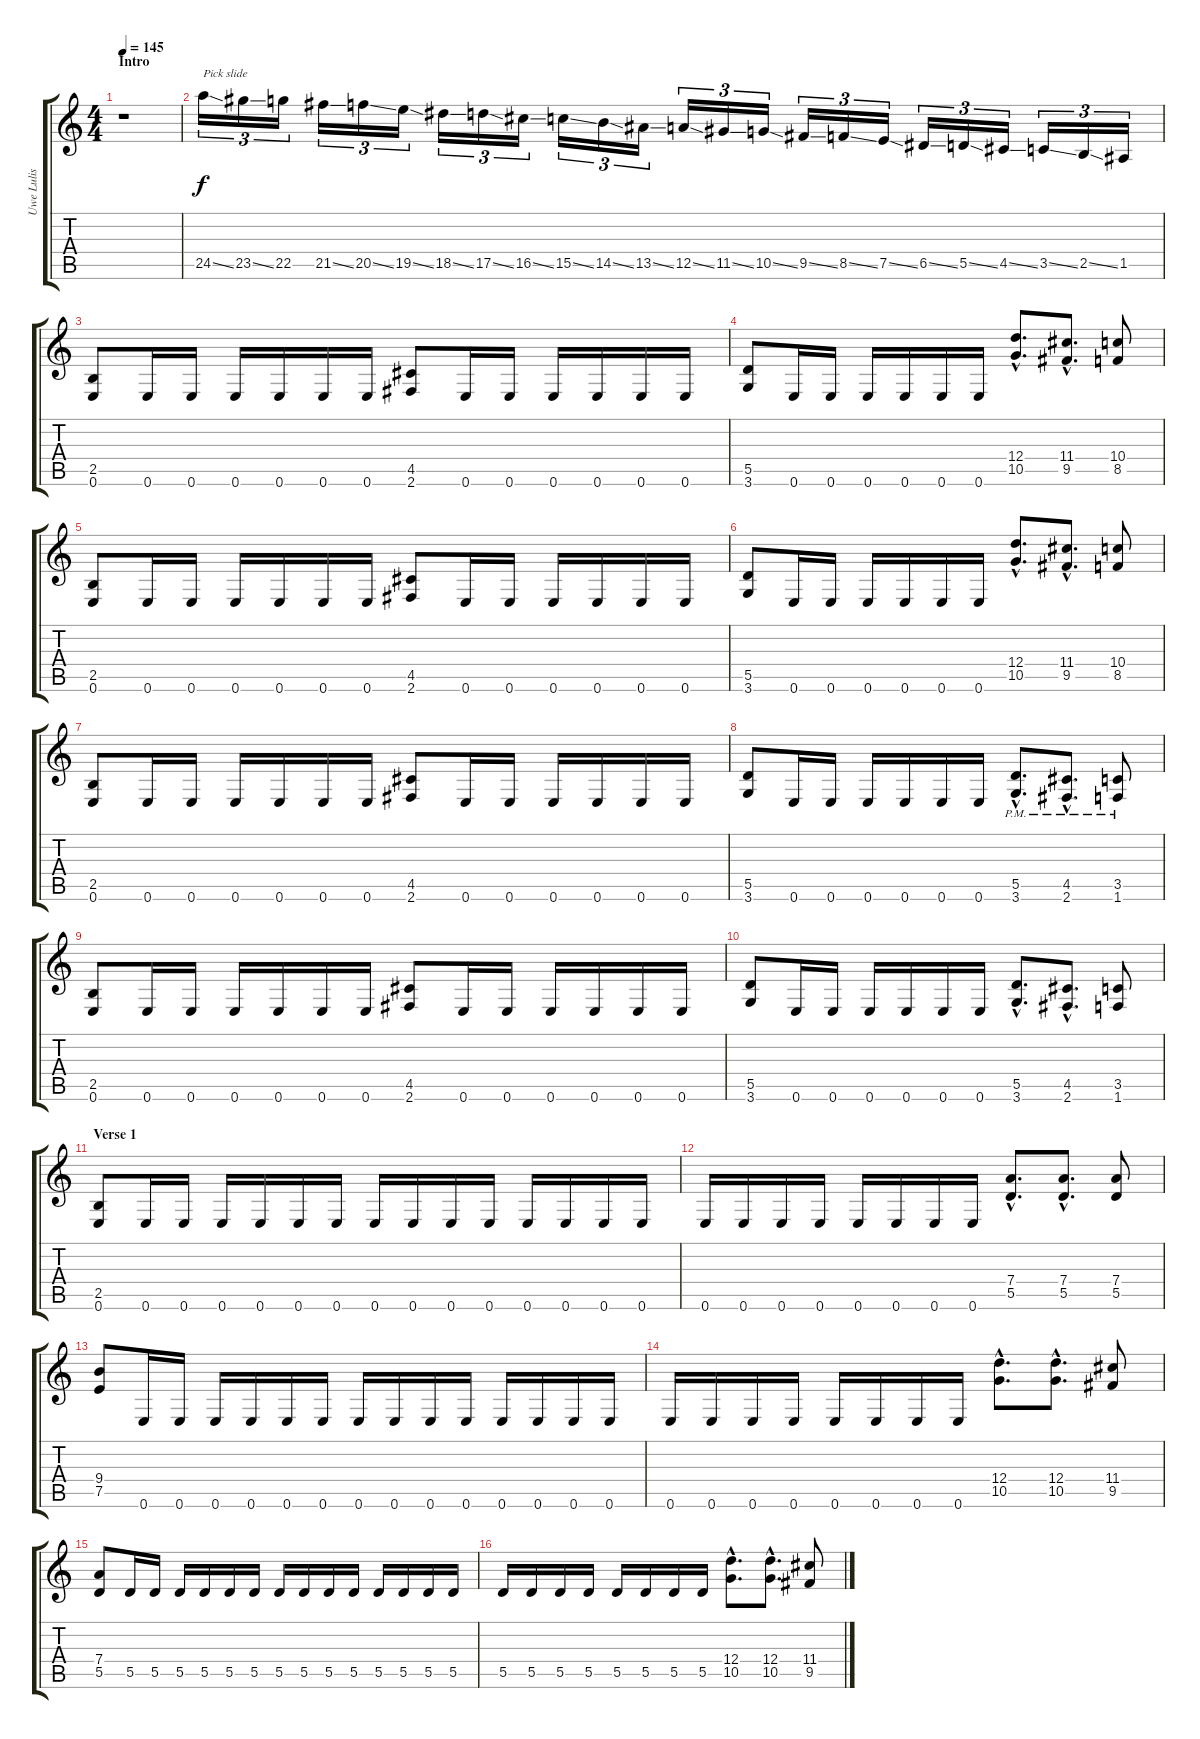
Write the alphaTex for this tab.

\track ("Uwe Lulis (Rhythm Guitar)" "Uwe Lulis ") {instrument distortionguitar}
\staff {score tabs}
\tuning (E4 B3 G3 D3 A2 E2) {hide}
\ts (4 4)
\section ("" "Intro")
\tempo 145
\clef g2
\ks c
r.1{dy f instrument distortionguitar} |
24.5{ss}.16{tu (3 2) txt "Pick slide" instrument guitarfretnoise} 23.5{ss}.16{tu (3 2)} 22.5.16{tu (3 2)} 21.5{ss}.16{tu (3 2)} 20.5{ss}.16{tu (3 2)} 19.5{ss}.16{tu (3 2)} 18.5{ss}.16{tu (3 2)} 17.5{ss}.16{tu (3 2)} 16.5{ss}.16{tu (3 2)} 15.5{ss}.16{tu (3 2)} 14.5{ss}.16{tu (3 2)} 13.5{ss}.16{tu (3 2)} 12.5{ss}.16{tu (3 2)} 11.5{ss}.16{tu (3 2)} 10.5{ss}.16{tu (3 2)} 9.5{ss}.16{tu (3 2)} 8.5{ss}.16{tu (3 2)} 7.5{ss}.16{tu (3 2)} 6.5{ss}.16{tu (3 2)} 5.5{ss}.16{tu (3 2)} 4.5{ss}.16{tu (3 2)} 3.5{ss}.16{tu (3 2)} 2.5{ss}.16{tu (3 2)} 1.5.16{tu (3 2)} |
(2.5 0.6).8{instrument distortionguitar} 0.6.16 0.6.16 0.6.16 0.6.16 0.6.16 0.6.16 (4.5 2.6).8 0.6.16 0.6.16 0.6.16 0.6.16 0.6.16 0.6.16 |
(5.5 3.6).8 0.6.16 0.6.16 0.6.16 0.6.16 0.6.16 0.6.16 (12.4{hac} 10.5{hac}).8{d} (11.4{hac} 9.5{hac}).8{d} (10.4 8.5).8 |
(2.5 0.6).8 0.6.16 0.6.16 0.6.16 0.6.16 0.6.16 0.6.16 (4.5 2.6).8 0.6.16 0.6.16 0.6.16 0.6.16 0.6.16 0.6.16 |
(5.5 3.6).8 0.6.16 0.6.16 0.6.16 0.6.16 0.6.16 0.6.16 (12.4{hac} 10.5{hac}).8{d} (11.4{hac} 9.5{hac}).8{d} (10.4 8.5).8 |
(2.5 0.6).8 0.6.16 0.6.16 0.6.16 0.6.16 0.6.16 0.6.16 (4.5 2.6).8 0.6.16 0.6.16 0.6.16 0.6.16 0.6.16 0.6.16 |
(5.5 3.6).8 0.6.16 0.6.16 0.6.16 0.6.16 0.6.16 0.6.16 (5.5{hac pm} 3.6{hac pm}).8{d} (4.5{hac pm} 2.6{hac pm}).8{d} (3.5{pm} 1.6{pm}).8 |
(2.5 0.6).8 0.6.16 0.6.16 0.6.16 0.6.16 0.6.16 0.6.16 (4.5 2.6).8 0.6.16 0.6.16 0.6.16 0.6.16 0.6.16 0.6.16 |
(5.5 3.6).8 0.6.16 0.6.16 0.6.16 0.6.16 0.6.16 0.6.16 (5.5{hac} 3.6{hac}).8{d} (4.5{hac} 2.6{hac}).8{d} (3.5 1.6).8 |
\section ("" "Verse 1")
(2.5 0.6).8 0.6.16 0.6.16 0.6.16 0.6.16 0.6.16 0.6.16 0.6.16 0.6.16 0.6.16 0.6.16 0.6.16 0.6.16 0.6.16 0.6.16 |
0.6.16 0.6.16 0.6.16 0.6.16 0.6.16 0.6.16 0.6.16 0.6.16 (7.4{hac} 5.5{hac}).8{d} (7.4{hac} 5.5{hac}).8{d} (7.4 5.5).8 |
(9.4 7.5).8 0.6.16 0.6.16 0.6.16 0.6.16 0.6.16 0.6.16 0.6.16 0.6.16 0.6.16 0.6.16 0.6.16 0.6.16 0.6.16 0.6.16 |
0.6.16 0.6.16 0.6.16 0.6.16 0.6.16 0.6.16 0.6.16 0.6.16 (12.4{hac} 10.5{hac}).8{d} (12.4{hac} 10.5{hac}).8{d} (11.4 9.5).8 |
(7.4 5.5).8 5.5.16 5.5.16 5.5.16 5.5.16 5.5.16 5.5.16 5.5.16 5.5.16 5.5.16 5.5.16 5.5.16 5.5.16 5.5.16 5.5.16 |
5.5.16 5.5.16 5.5.16 5.5.16 5.5.16 5.5.16 5.5.16 5.5.16 (12.4{hac} 10.5{hac}).8{d} (12.4{hac} 10.5{hac}).8{d} (11.4 9.5).8
